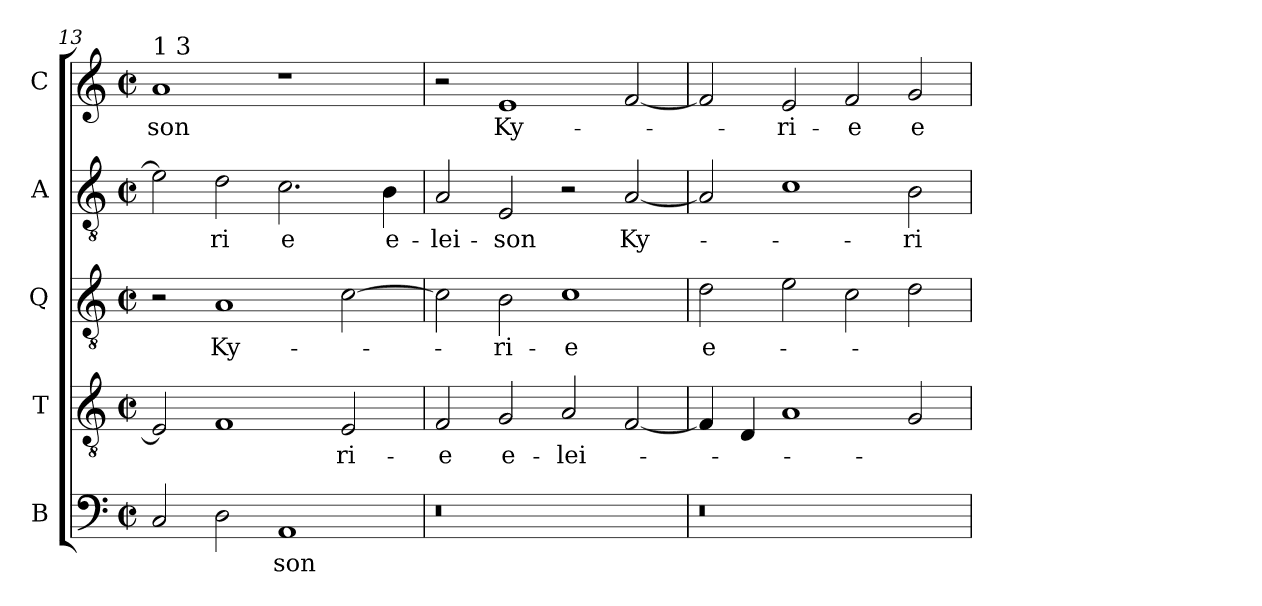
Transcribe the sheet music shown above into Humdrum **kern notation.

**kern	**text	**kern	**text	**kern	**text	**kern	**text	**kern	**text
*part5	*part5	*part4	*part4	*part3	*part3	*part2	*part2	*part1	*part1
*staff5	*staff5	*staff4	*staff4	*staff3	*staff3	*staff2	*staff2	*staff1	*staff1
*I"B	*	*I"T	*	*I"Q	*	*I"A	*	*I"C	*
*I'B	*	*I'T	*	*I'Q	*	*I'A	*	*I'C	*
!!LO:LB:g=z
*clefF4	*	*clefGv2	*	*clefGv2	*	*clefGv2	*	*clefG2	*
*M2/2	*	*M2/2	*	*M2/2	*	*M2/2	*	*M2/2	*
*met(c|)	*	*met(c|)	*	*met(c|)	*	*met(c|)	*	*met(c|)	*
=13	=13	=13	=13	=13	=13	=13	=13	=13	=13
!	!	!	!	!	!	!	!	!LO:TX:a:t=1 3	!
!	!	!	!	!	!	!	!	!	!LO:LY:b:cj
2C/	.	2E/]	.	2r	.	2e\]	.	1a	-son
!	!	!	!	!	!LO:LY:b:cj	!	!LO:LY:b:cj	!	!
2D\	.	1F	.	1A	Ky-	2d\	-ri	.	.
!	!LO:LY:b:cj	!	!	!	!	!	!LO:LY:b:cj	!	!
1AA	-son	.	.	.	.	2.c\	e	1r	.
!	!	!	!LO:LY:b:cj	!	!	!	!	!	!
.	.	2E/	-ri-	[>2c\	.	.	.	.	.
!	!	!	!	!	!	!	!LO:LY:b:cj	!	!
.	.	.	.	.	.	4B\	e-	.	.
=14	=14	=14	=14	=14	=14	=14	=14	=14	=14
!	!	!	!LO:LY:b:cj	!	!	!	!LO:LY:b:cj	!	!
0r	.	2F/	-e	2c\]	.	2A/	-lei-	2r	.
!	!	!	!LO:LY:b:cj	!	!LO:LY:b:cj	!	!LO:LY:b:cj	!	!LO:LY:b:cj
.	.	2G/	e-	2B\	-ri-	2E/	-son	1e	Ky-
!	!	!	!LO:LY:b:cj	!	!LO:LY:b:rj	!	!	!	!
.	.	2A/	-lei-	1c	-e	2r	.	.	.
!	!	!	!	!	!	!	!LO:LY:b:cj	!	!
.	.	[<2F/	.	.	.	[<2A/	Ky-	[<2f/	.
=15	=15	=15	=15	=15	=15	=15	=15	=15	=15
!	!	!	!	!	!LO:LY:b:cj	!	!	!	!
0r	.	4F/]	.	2d\	e-	2A/]	.	2f/]	.
.	.	4D/	.	.	.	.	.	.	.
!	!	!	!	!	!	!	!	!	!LO:LY:b:cj
.	.	1A	.	2e\	.	1c	.	2e/	-ri-
!	!	!	!	!	!	!	!	!	!LO:LY:b:cj
.	.	.	.	2c\	.	.	.	2f/	-e
!	!	!	!	!	!	!	!LO:LY:b:cj	!	!LO:LY:b:cj
.	.	2G/	.	2d\	.	2B\	-ri-	2g/	e-
=	=	=	=	=	=	=	=	=	=
*-	*-	*-	*-	*-	*-	*-	*-	*-	*-
